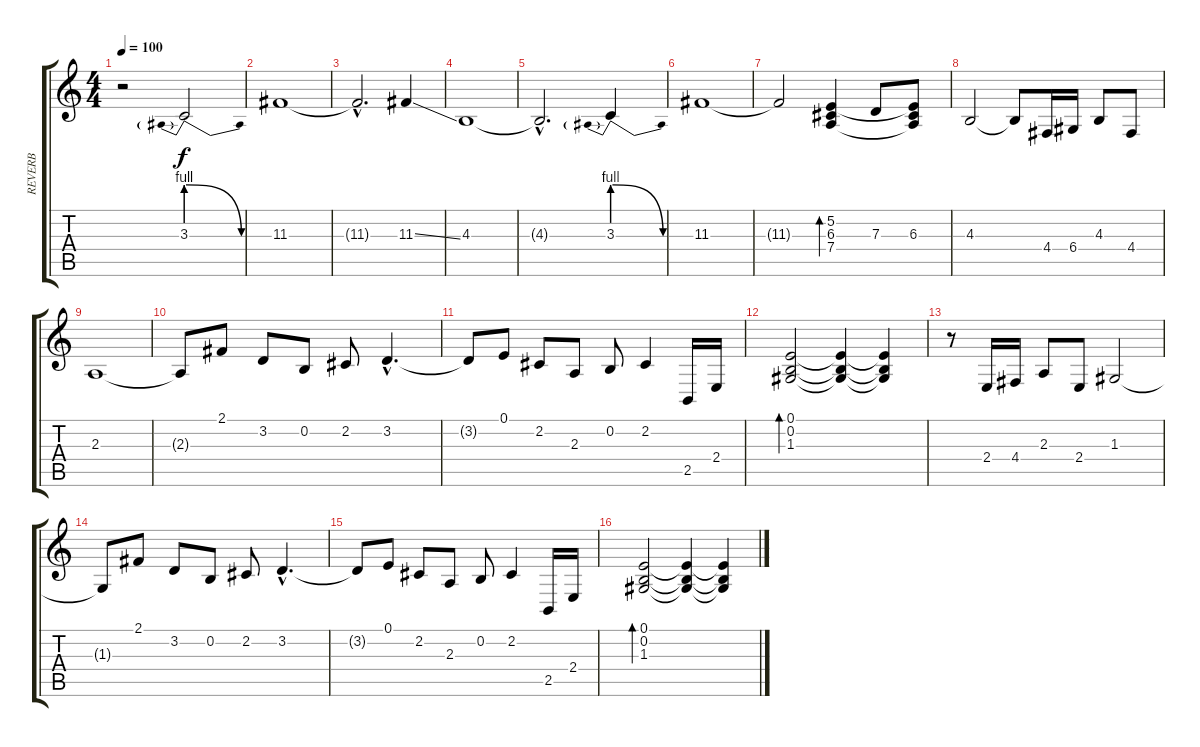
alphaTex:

\track ("REVERB" "REVERB") {instrument fx6goblins}
\staff {score tabs}
\tuning (E4 B3 G3 D3 A2 E2) {hide}
\ts (4 4)
\tempo 100
\clef g2
\ks c
r.2{dy f instrument fx6goblins} 3.3{be (prebendrelease 0 4 60 0)}.2 |
11.3.1 |
11.3{hac t}.2{d} 11.3{ss}.4 |
4.3.1 |
4.3{hac t}.2{d} 3.3{be (prebendrelease 0 4 60 0)}.4 |
11.3.1 |
11.3{t}.2 (5.2 6.3 7.4).4{bd 480} 7.3.8 (5.2{t} 6.3 7.4{t}).8 |
4.3.2 4.3{t}.8 4.4.16 6.4.16 4.3.8 4.4.8 |
2.3.1 |
2.3{t}.8 2.1.8 3.2.8 0.2.8 2.2.8 3.2{hac}.4{d} |
3.2{t}.8 0.1.8 2.2.8 2.3.8 0.2.8 2.2.4 2.5.16 2.4.16 |
(0.1 0.2 1.3).2{bd 480} (0.1{t} 0.2{t} 1.3{t}).4 (0.1{t} 0.2{t} 1.3{t}).4 |
r.8 2.4.16 4.4.16 2.3.8 2.4.8 1.3.2 |
1.3{t}.8 2.1.8 3.2.8 0.2.8 2.2.8 3.2{hac}.4{d} |
3.2{t}.8 0.1.8 2.2.8 2.3.8 0.2.8 2.2.4 2.5.16 2.4.16 |
(0.1 0.2 1.3).2{bd 480} (0.1{t} 0.2{t} 1.3{t}).4 (0.1{t} 0.2{t} 1.3{t}).4
